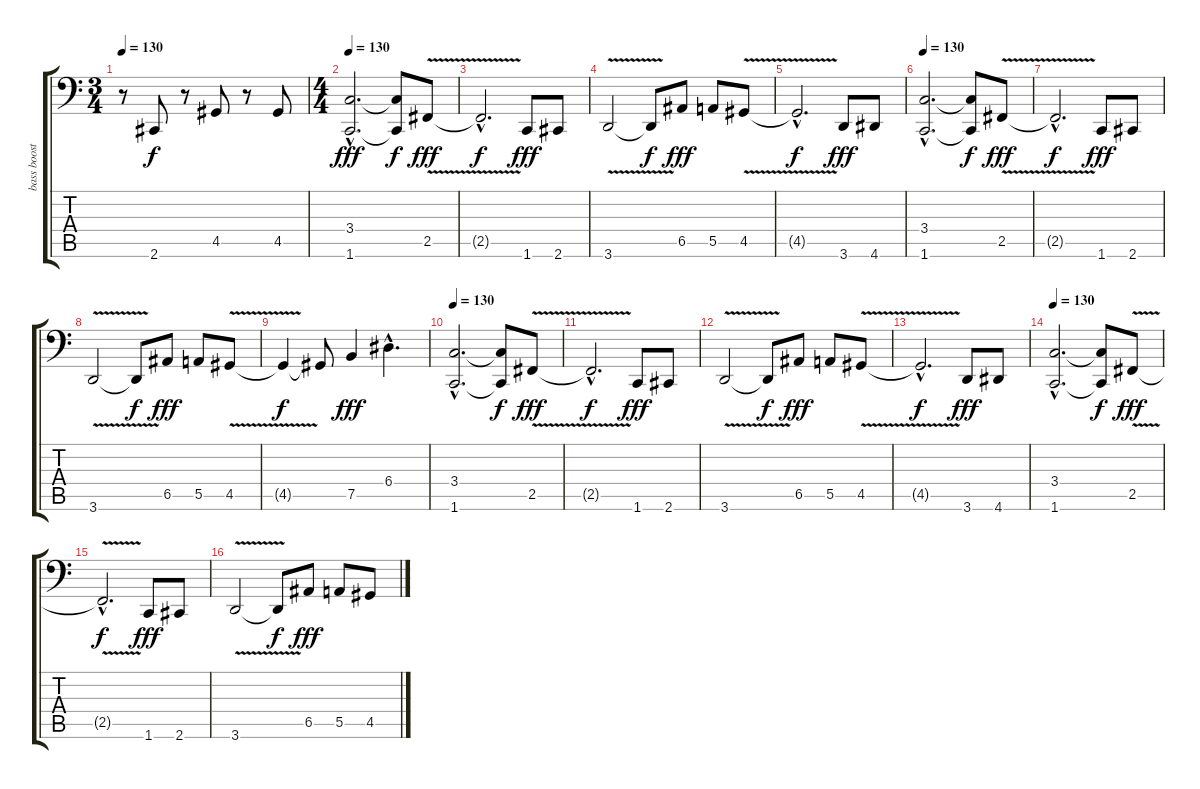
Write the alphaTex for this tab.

\track ("bass boost" "bass boost") {instrument electricbassfinger}
\staff {score tabs}
\tuning (C3 G2 D2 A1 E1 B0) {hide}
\ts (3 4)
\tempo 130
\clef f4
\ks c
r.8{dy f} 2.6.8 r.8 4.5.8 r.8 4.5.8 |
\ts (4 4)
\tempo 130
(3.4{hac} 1.6{hac}).2{d dy fff} (3.4{t} 1.6{t}).8{dy f} 2.5{v}.8{dy fff} |
2.5{hac t}.2{d dy f} 1.6.8{dy fff} 2.6.8 |
3.6{v}.2 3.6{t}.8{dy f} 6.5.8{dy fff} 5.5.8 4.5{v}.8 |
4.5{hac t}.2{d dy f} 3.6.8{dy fff} 4.6.8 |
\tempo 130
(3.4{hac} 1.6{hac}).2{d} (3.4{t} 1.6{t}).8{dy f} 2.5{v}.8{dy fff} |
2.5{hac t}.2{d dy f} 1.6.8{dy fff} 2.6.8 |
3.6{v}.2 3.6{t}.8{dy f} 6.5.8{dy fff} 5.5.8 4.5{v}.8 |
4.5{t}.4{dy f} 4.5{t}.8 7.5.4{dy fff} 6.4{hac}.4{d} |
\tempo 130
(3.4{hac} 1.6{hac}).2{d} (3.4{t} 1.6{t}).8{dy f} 2.5{v}.8{dy fff} |
2.5{hac t}.2{d dy f} 1.6.8{dy fff} 2.6.8 |
3.6{v}.2 3.6{t}.8{dy f} 6.5.8{dy fff} 5.5.8 4.5{v}.8 |
4.5{hac t}.2{d dy f} 3.6.8{dy fff} 4.6.8 |
\tempo 130
(3.4{hac} 1.6{hac}).2{d} (3.4{t} 1.6{t}).8{dy f} 2.5{v}.8{dy fff} |
2.5{hac t}.2{d dy f} 1.6.8{dy fff} 2.6.8 |
3.6{v}.2 3.6{t}.8{dy f} 6.5.8{dy fff} 5.5.8 4.5.8
